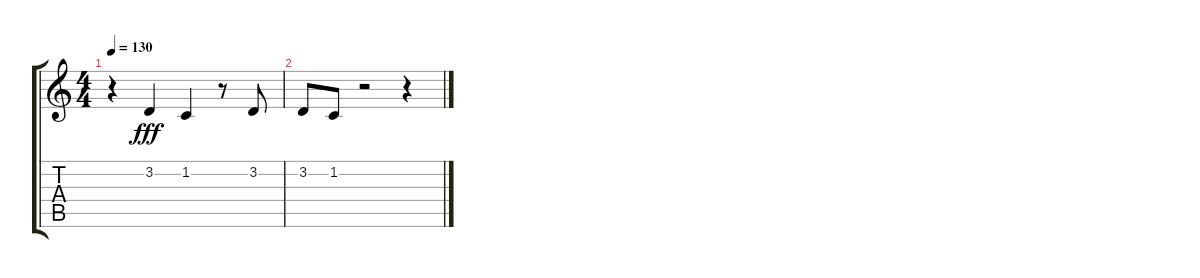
\track "" {instrument orchestrahit}
\staff {score tabs}
\tuning (E4 B3 G3 D3 A2 E2) {hide}
\ts (4 4)
\tempo 130
\clef g2
\ks c
r.4{dy fff} 3.2.4 1.2.4 r.8 3.2.8 |
3.2.8 1.2.8 r.2 r.4
